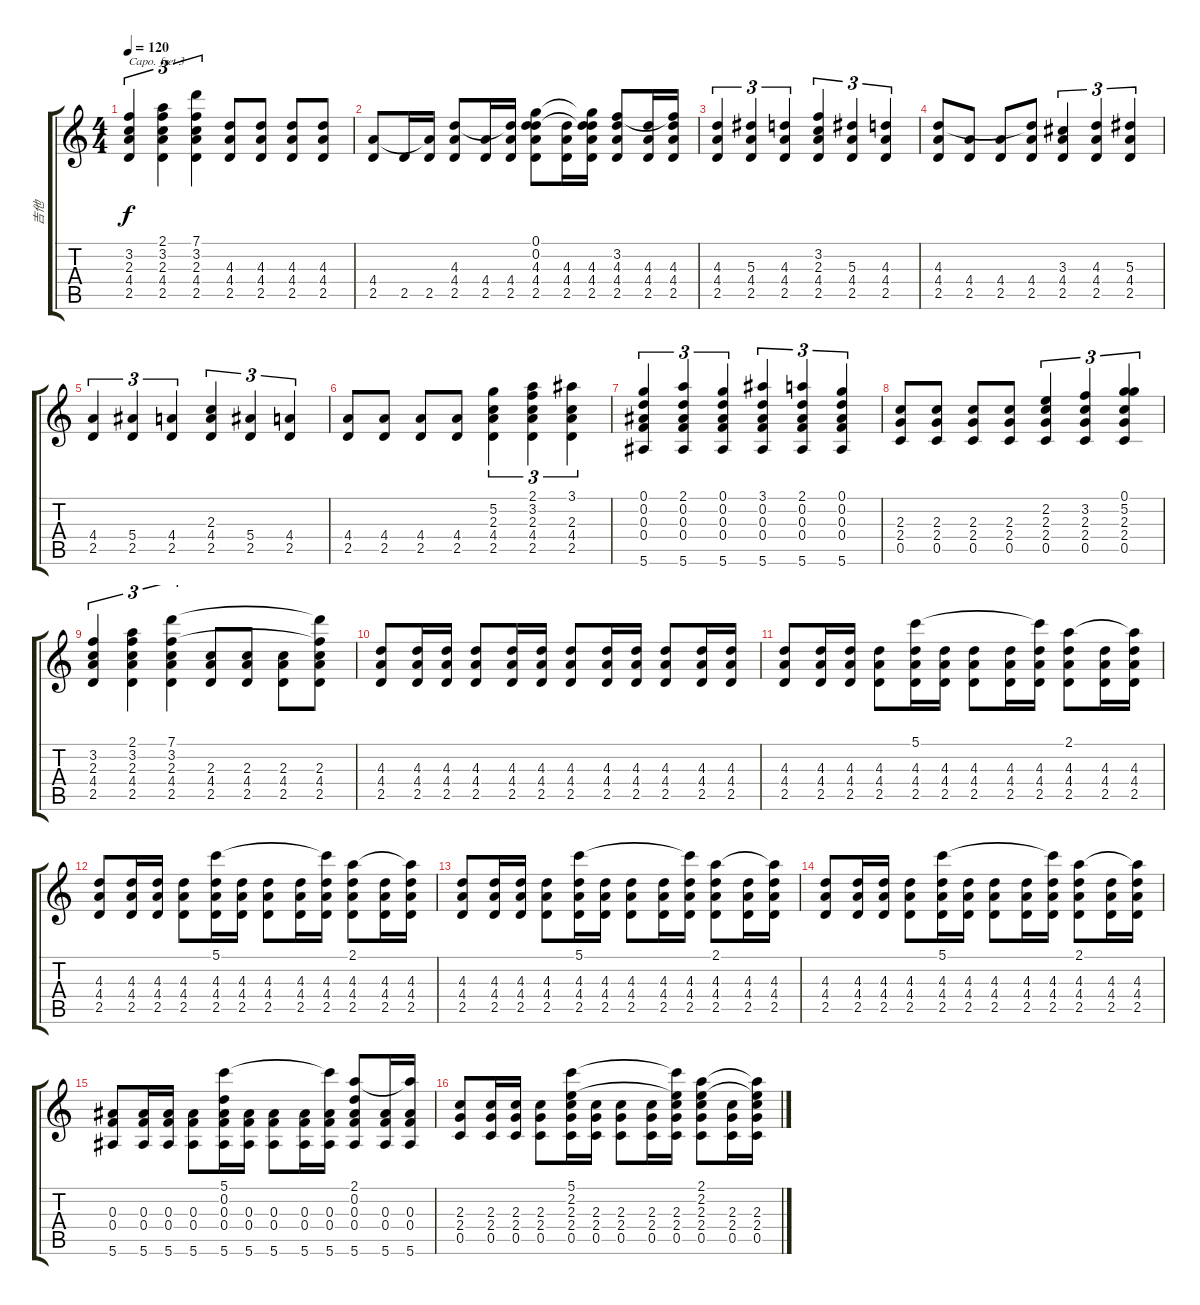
\track ("吉他" "吉他") {instrument acousticguitarsteel}
\staff {score tabs}
\capo 3
\tuning (E4 B3 G3 D3 A2 D2) {hide}
\ts (4 4)
\tempo 120
\clef g2
\ks c
(3.2 2.3 4.4 2.5).4{tu (3 2) dy f} (2.1 3.2 2.3 4.4 2.5).4{tu (3 2)} (7.1 3.2 2.3 4.4 2.5).4{tu (3 2)} (4.3 4.4 2.5).8 (4.3 4.4 2.5).8 (4.3 4.4 2.5).8 (4.3 4.4 2.5).8 |
(4.4 2.5).8 2.5.16 (4.4{t} 2.5).16 (4.3 4.4 2.5).8 (4.4 2.5).16 (4.3{t} 4.4 2.5).16 (0.1 0.2 4.3 4.4 2.5).8 (4.3 4.4 2.5).16 (0.1{t} 0.2{t} 4.3 4.4 2.5).16 (3.2 4.3 4.4 2.5).8 (4.3 4.4 2.5).16 (3.2{t} 4.3 4.4 2.5).16 |
(4.3 4.4 2.5).4{tu (3 2)} (5.3 4.4 2.5).4{tu (3 2)} (4.3 4.4 2.5).4{tu (3 2)} (3.2 2.3 4.4 2.5).4{tu (3 2)} (5.3 4.4 2.5).4{tu (3 2)} (4.3 4.4 2.5).4{tu (3 2)} |
(4.3 4.4 2.5).8 (4.4 2.5).8 (4.4 2.5).8 (4.3{t} 4.4 2.5).8 (3.3 4.4 2.5).4{tu (3 2)} (4.3 4.4 2.5).4{tu (3 2)} (5.3 4.4 2.5).4{tu (3 2)} |
(4.4 2.5).4{tu (3 2)} (5.4 2.5).4{tu (3 2)} (4.4 2.5).4{tu (3 2)} (2.3 4.4 2.5).4{tu (3 2)} (5.4 2.5).4{tu (3 2)} (4.4 2.5).4{tu (3 2)} |
(4.4 2.5).8 (4.4 2.5).8 (4.4 2.5).8 (4.4 2.5).8 (5.2 2.3 4.4 2.5).4{tu (3 2)} (2.1 3.2 2.3 4.4 2.5).4{tu (3 2)} (3.1 2.3 4.4 2.5).4{tu (3 2)} |
(0.1 0.2 0.3 0.4 5.6).4{tu (3 2)} (2.1 0.2 0.3 0.4 5.6).4{tu (3 2)} (0.1 0.2 0.3 0.4 5.6).4{tu (3 2)} (3.1 0.2 0.3 0.4 5.6).4{tu (3 2)} (2.1 0.2 0.3 0.4 5.6).4{tu (3 2)} (0.1 0.2 0.3 0.4 5.6).4{tu (3 2)} |
(2.3 2.4 0.5).8 (2.3 2.4 0.5).8 (2.3 2.4 0.5).8 (2.3 2.4 0.5).8 (2.2 2.3 2.4 0.5).4{tu (3 2)} (3.2 2.3 2.4 0.5).4{tu (3 2)} (0.1 5.2 2.3 2.4 0.5).4{tu (3 2)} |
(3.2 2.3 4.4 2.5).4{tu (3 2)} (2.1 3.2 2.3 4.4 2.5).4{tu (3 2)} (7.1 3.2 2.3 4.4 2.5).4{tu (3 2)} (2.3 4.4 2.5).8 (2.3 4.4 2.5).8 (2.3 4.4 2.5).8 (7.1{t} 3.2{t} 2.3 4.4 2.5).8 |
(4.3 4.4 2.5).8 (4.3 4.4 2.5).16 (4.3 4.4 2.5).16 (4.3 4.4 2.5).8 (4.3 4.4 2.5).16 (4.3 4.4 2.5).16 (4.3 4.4 2.5).8 (4.3 4.4 2.5).16 (4.3 4.4 2.5).16 (4.3 4.4 2.5).8 (4.3 4.4 2.5).16 (4.3 4.4 2.5).16 |
(4.3 4.4 2.5).8 (4.3 4.4 2.5).16 (4.3 4.4 2.5).16 (4.3 4.4 2.5).8 (5.1 4.3 4.4 2.5).16 (4.3 4.4 2.5).16 (4.3 4.4 2.5).8 (4.3 4.4 2.5).16 (5.1{t} 4.3 4.4 2.5).16 (2.1 4.3 4.4 2.5).8 (4.3 4.4 2.5).16 (2.1{t} 4.3 4.4 2.5).16 |
(4.3 4.4 2.5).8 (4.3 4.4 2.5).16 (4.3 4.4 2.5).16 (4.3 4.4 2.5).8 (5.1 4.3 4.4 2.5).16 (4.3 4.4 2.5).16 (4.3 4.4 2.5).8 (4.3 4.4 2.5).16 (5.1{t} 4.3 4.4 2.5).16 (2.1 4.3 4.4 2.5).8 (4.3 4.4 2.5).16 (2.1{t} 4.3 4.4 2.5).16 |
(4.3 4.4 2.5).8 (4.3 4.4 2.5).16 (4.3 4.4 2.5).16 (4.3 4.4 2.5).8 (5.1 4.3 4.4 2.5).16 (4.3 4.4 2.5).16 (4.3 4.4 2.5).8 (4.3 4.4 2.5).16 (5.1{t} 4.3 4.4 2.5).16 (2.1 4.3 4.4 2.5).8 (4.3 4.4 2.5).16 (2.1{t} 4.3 4.4 2.5).16 |
(4.3 4.4 2.5).8 (4.3 4.4 2.5).16 (4.3 4.4 2.5).16 (4.3 4.4 2.5).8 (5.1 4.3 4.4 2.5).16 (4.3 4.4 2.5).16 (4.3 4.4 2.5).8 (4.3 4.4 2.5).16 (5.1{t} 4.3 4.4 2.5).16 (2.1 4.3 4.4 2.5).8 (4.3 4.4 2.5).16 (2.1{t} 4.3 4.4 2.5).16 |
(0.3 0.4 5.6).8 (0.3 0.4 5.6).16 (0.3 0.4 5.6).16 (0.3 0.4 5.6).8 (5.1 0.2 0.3 0.4 5.6).16 (0.3 0.4 5.6).16 (0.3 0.4 5.6).8 (0.3 0.4 5.6).16 (5.1{t} 0.3 0.4 5.6).16 (2.1 0.2 0.3 0.4 5.6).8 (0.3 0.4 5.6).16 (2.1{t} 0.3 0.4 5.6).16 |
(2.3 2.4 0.5).8 (2.3 2.4 0.5).16 (2.3 2.4 0.5).16 (2.3 2.4 0.5).8 (5.1 2.2 2.3 2.4 0.5).16 (2.3 2.4 0.5).16 (2.3 2.4 0.5).8 (2.3 2.4 0.5).16 (5.1{t} 2.2{t} 2.3 2.4 0.5).16 (2.1 2.2 2.3 2.4 0.5).8 (2.3 2.4 0.5).16 (2.1{t} 2.2{t} 2.3 2.4 0.5).16
